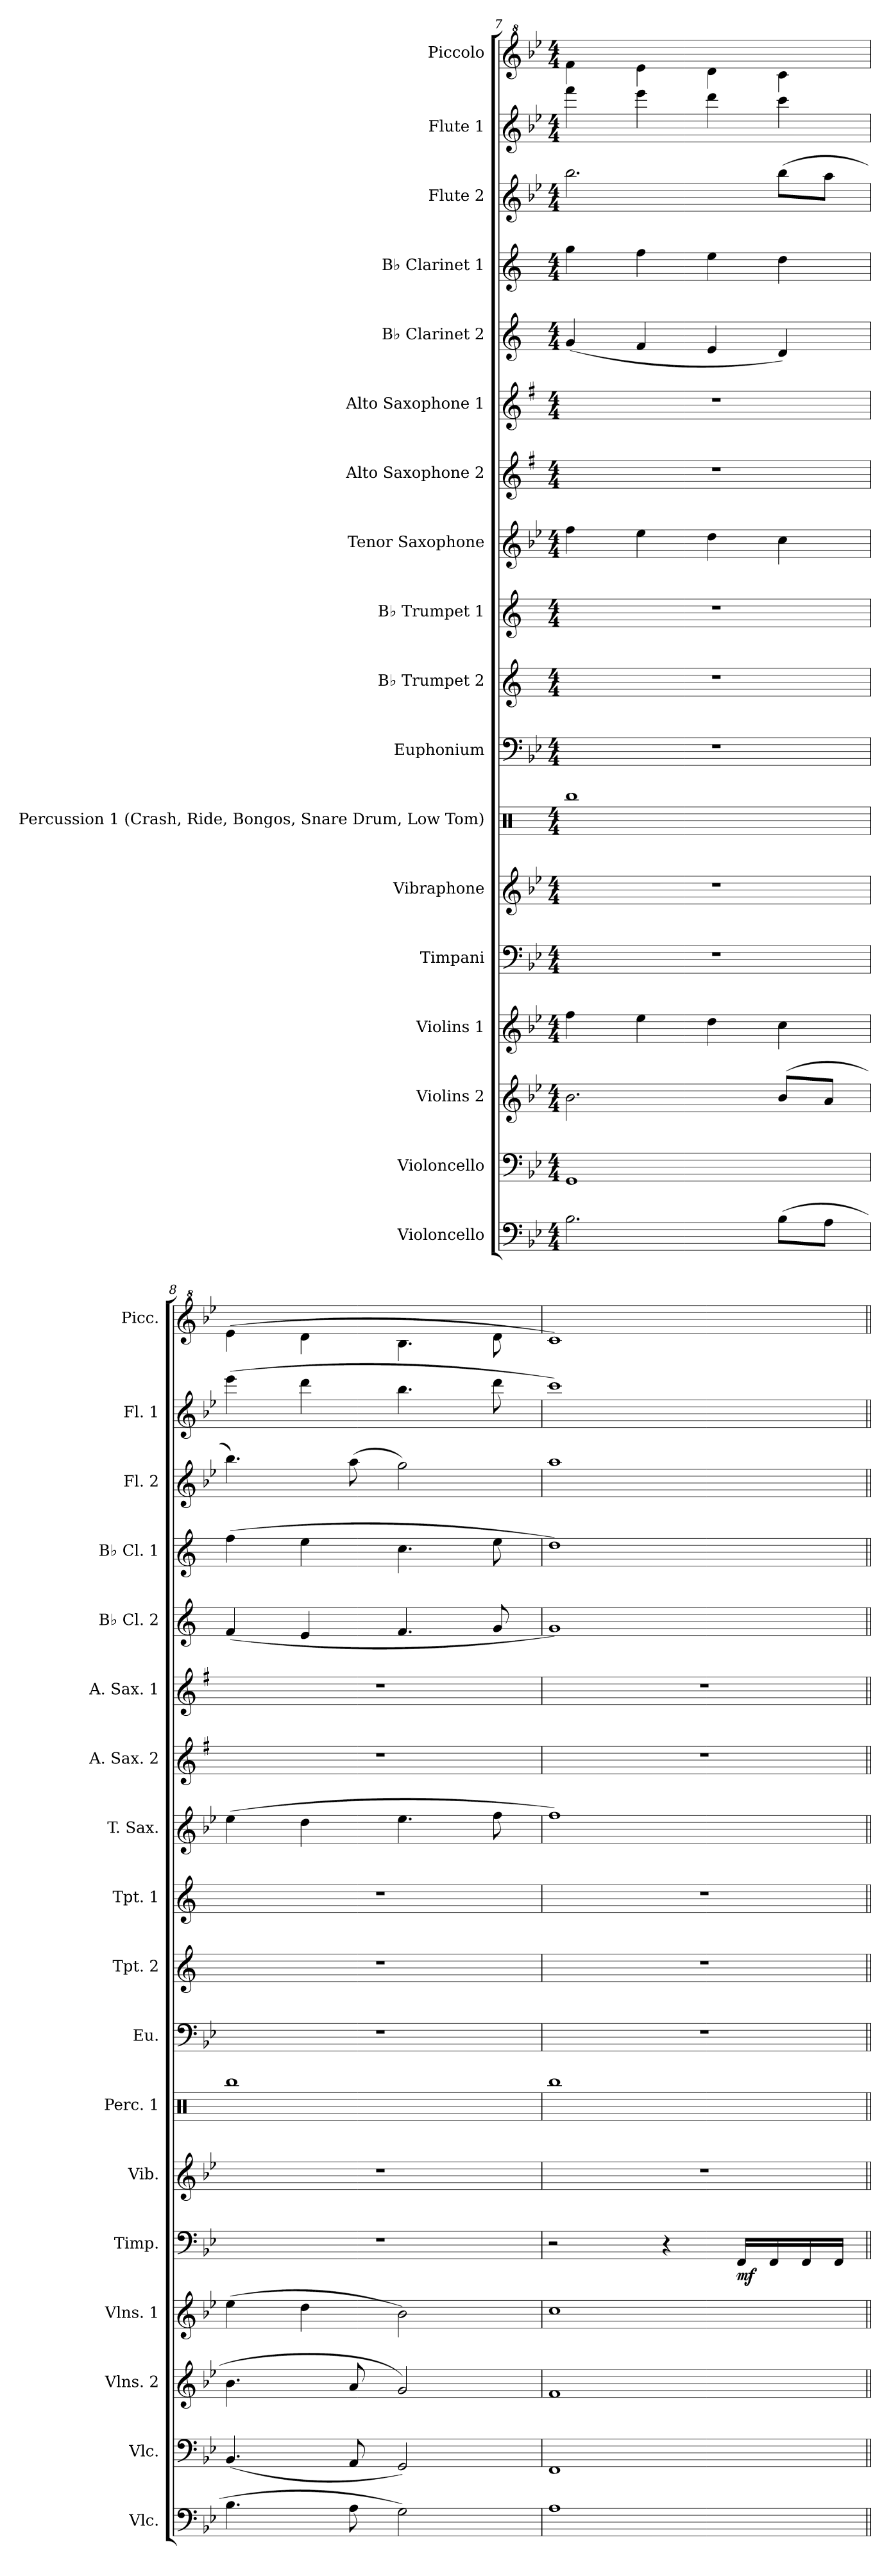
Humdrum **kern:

**kern	**kern	**kern	**kern	**kern	**dynam	**kern	**kern	**kern	**kern	**kern	**kern	**kern	**kern	**kern	**kern	**kern	**kern	**kern
*part18	*part17	*part16	*part15	*part14	*part14	*part13	*part12	*part11	*part10	*part9	*part8	*part7	*part6	*part5	*part4	*part3	*part2	*part1
*staff18	*staff17	*staff16	*staff15	*staff14	*staff14	*staff13	*staff12	*staff11	*staff10	*staff9	*staff8	*staff7	*staff6	*staff5	*staff4	*staff3	*staff2	*staff1
*I"Violoncello	*I"Violoncello	*I"Violins 2	*I"Violins 1	*I"Timpani	*	*I"Vibraphone	*I"Percussion 1  (Crash, Ride, Bongos,  Snare Drum, Low Tom)	*I"Euphonium	*I"B♭ Trumpet 2	*I"B♭ Trumpet 1	*I"Tenor Saxophone	*I"Alto Saxophone 2	*I"Alto Saxophone 1	*I"B♭ Clarinet 2	*I"B♭ Clarinet 1	*I"Flute 2	*I"Flute 1	*I"Piccolo
*I'Vlc.	*I'Vlc.	*I'Vlns. 2	*I'Vlns. 1	*I'Timp.	*	*I'Vib.	*I'Perc. 1	*I'Eu.	*I'Tpt. 2	*I'Tpt. 1	*I'T. Sax.	*I'A. Sax. 2	*I'A. Sax. 1	*I'B♭ Cl. 2	*I'B♭ Cl. 1	*I'Fl. 2	*I'Fl. 1	*I'Picc.
*clefF4	*clefF4	*clefG2	*clefG2	*clefF4	*	*clefG2	*clefX	*clefF4	*clefG2	*clefG2	*clefG2	*clefG2	*clefG2	*clefG2	*clefG2	*clefG2	*clefG2	*clefG^2
*	*	*	*	*	*	*	*	*	*ITrd1c2	*ITrd1c2	*ITrd8c14	*ITrd5c9	*ITrd5c9	*ITrd1c2	*ITrd1c2	*	*	*ITrd-7c-12
*k[b-e-]	*k[b-e-]	*k[b-e-]	*k[b-e-]	*k[b-e-]	*	*k[b-e-]	*k[]	*k[b-e-]	*k[b-e-]	*k[b-e-]	*k[b-e-]	*k[b-e-]	*k[b-e-]	*k[b-e-]	*k[b-e-]	*k[b-e-]	*k[b-e-]	*k[b-e-]
*B-:	*B-:	*B-:	*B-:	*B-:	*	*B-:	*C:	*B-:	*B-:	*B-:	*B-:	*B-:	*B-:	*B-:	*B-:	*B-:	*B-:	*B-:
*M4/4	*M4/4	*M4/4	*M4/4	*M4/4	*	*M4/4	*M4/4	*M4/4	*M4/4	*M4/4	*M4/4	*M4/4	*M4/4	*M4/4	*M4/4	*M4/4	*M4/4	*M4/4
=7	=7	=7	=7	=7	=7	=7	=7	=7	=7	=7	=7	=7	=7	=7	=7	=7	=7	=7
2.B-\	1GG	2.b-\	4ff\	1r	.	1r	1Rbb	1r	1r	1r	4f\	1r	1r	(4f/	4ff\	2.bb-\	4fff\	4fff\
.	.	.	4ee-\	.	.	.	.	.	.	.	4e-\	.	.	4e-/	4ee-\	.	4eee-\	4eee-\
.	.	.	4dd\	.	.	.	.	.	.	.	4d\	.	.	4d/	4dd\	.	4ddd\	4ddd\
(8B-\L	.	(8b-/L	4cc\	.	.	.	.	.	.	.	4c\	.	.	4c/)	4cc\	(8bb-\L	4ccc\	4ccc\
8A\J	.	8a/J	.	.	.	.	.	.	.	.	.	.	.	.	.	8aa\J	.	.
=8	=8	=8	=8	=8	=8	=8	=8	=8	=8	=8	=8	=8	=8	=8	=8	=8	=8	=8
4.B-\	(4.BB-/	4.b-\	(4ee-\	1r	.	1r	1Rbb	1r	1r	1r	(4e-\	1r	1r	(4e-/	(4ee-\	4.bb-\)	(4eee-\	(4eee-\
.	.	.	4dd\	.	.	.	.	.	.	.	4d\	.	.	4d/	4dd\	.	4ddd\	4ddd\
8A\	8AA/	8a/	.	.	.	.	.	.	.	.	.	.	.	.	.	(8aa\	.	.
2G\)	2GG/)	2g/)	2b-\)	.	.	.	.	.	.	.	4.e-\	.	.	4.e-/	4.b-\	2gg\)	4.bb-\	4.bb-\
.	.	.	.	.	.	.	.	.	.	.	8f\	.	.	8f/	8dd\	.	8ddd\	8ddd\
=9	=9	=9	=9	=9	=9	=9	=9	=9	=9	=9	=9	=9	=9	=9	=9	=9	=9	=9
1A	1FF	1f	1cc	2r	.	1r	1Rbb	1r	1r	1r	1f)	1r	1r	1f)	1cc)	1aa	1ccc)	1ccc)
.	.	.	.	4r	.	.	.	.	.	.	.	.	.	.	.	.	.	.
!	!	!	!	!	!LO:DY:b	!	!	!	!	!	!	!	!	!	!	!	!	!
.	.	.	.	16FF/LL	mf	.	.	.	.	.	.	.	.	.	.	.	.	.
.	.	.	.	16FF/	.	.	.	.	.	.	.	.	.	.	.	.	.	.
.	.	.	.	16FF/	.	.	.	.	.	.	.	.	.	.	.	.	.	.
.	.	.	.	16FF/JJ	.	.	.	.	.	.	.	.	.	.	.	.	.	.
=||	=||	=||	=||	=||	=||	=||	=||	=||	=||	=||	=||	=||	=||	=||	=||	=||	=||	=||
*-	*-	*-	*-	*-	*-	*-	*-	*-	*-	*-	*-	*-	*-	*-	*-	*-	*-	*-
